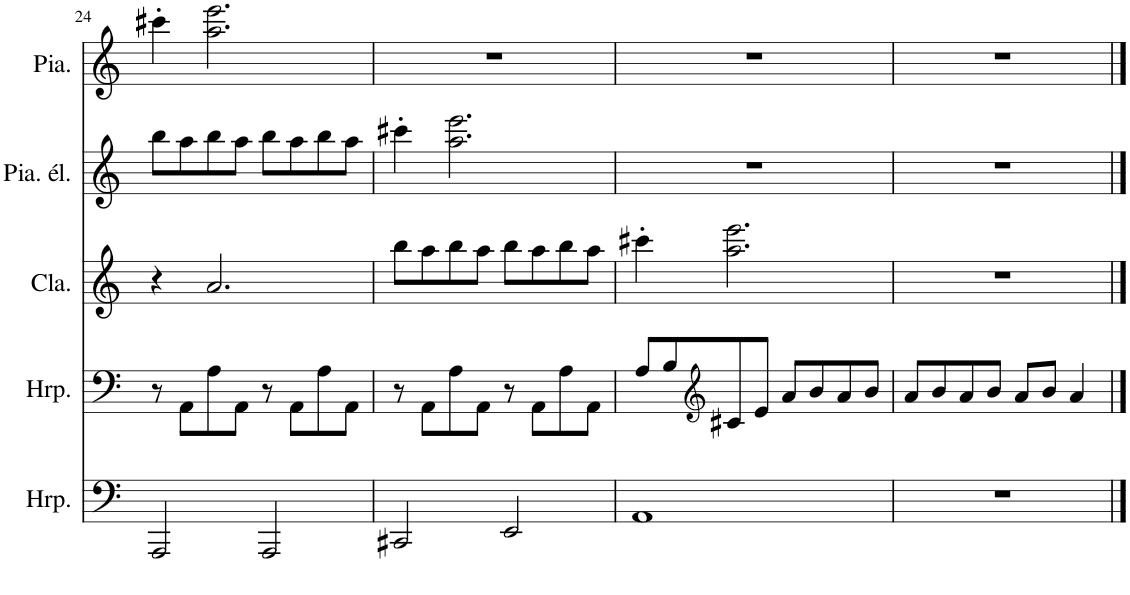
**kern	**kern	**kern	**kern	**kern
*part5	*part4	*part3	*part2	*part1
*staff5	*staff4	*staff3	*staff2	*staff1
*I"Harpe	*I"Harpe	*I"Clavecin	*I"Piano électrique	*I"Piano, Clair Obscure
*I'Hrp.	*I'Hrp.	*I'Cla.	*I'Pia. él.	*I'Pia.
!!LO:PB:g=z
*clefF4	*clefF4	*clefG2	*clefG2	*clefG2
*k[]	*k[]	*k[]	*k[]	*k[]
*M4/4	*M4/4	*M4/4	*M4/4	*M4/4
=24	=24	=24	=24	=24
2AAA/	8r	4r	8bb\L	4ccc#X'\
.	8AA\L	.	8aa\	.
.	8A\	2.a/	8bb\	2.aa\ 2.eee\
.	8AA\J	.	8aa\J	.
2AAA/	8r	.	8bb\L	.
.	8AA\L	.	8aa\	.
.	8A\	.	8bb\	.
.	8AA\J	.	8aa\J	.
=25	=25	=25	=25	=25
2CC#X/	8r	8bb\L	4ccc#X'\	1r
.	8AA\L	8aa\	.	.
.	8A\	8bb\	2.aa\ 2.eee\	.
.	8AA\J	8aa\J	.	.
2EE/	8r	8bb\L	.	.
.	8AA\L	8aa\	.	.
.	8A\	8bb\	.	.
.	8AA\J	8aa\J	.	.
=26	=26	=26	=26	=26
1AA	8A/L	4ccc#X'\	1r	1r
.	8B/	.	.	.
*	*clefG2	*	*	*
.	8c#X/	2.aa\ 2.eee\	.	.
.	8e/J	.	.	.
.	8a/L	.	.	.
.	8b/	.	.	.
.	8a/	.	.	.
.	8b/J	.	.	.
=27	=27	=27	=27	=27
1r	8a/L	1r	1r	1r
.	8b/	.	.	.
.	8a/	.	.	.
.	8b/J	.	.	.
.	8a/L	.	.	.
.	8b/J	.	.	.
.	4a/	.	.	.
==	==	==	==	==
*-	*-	*-	*-	*-
